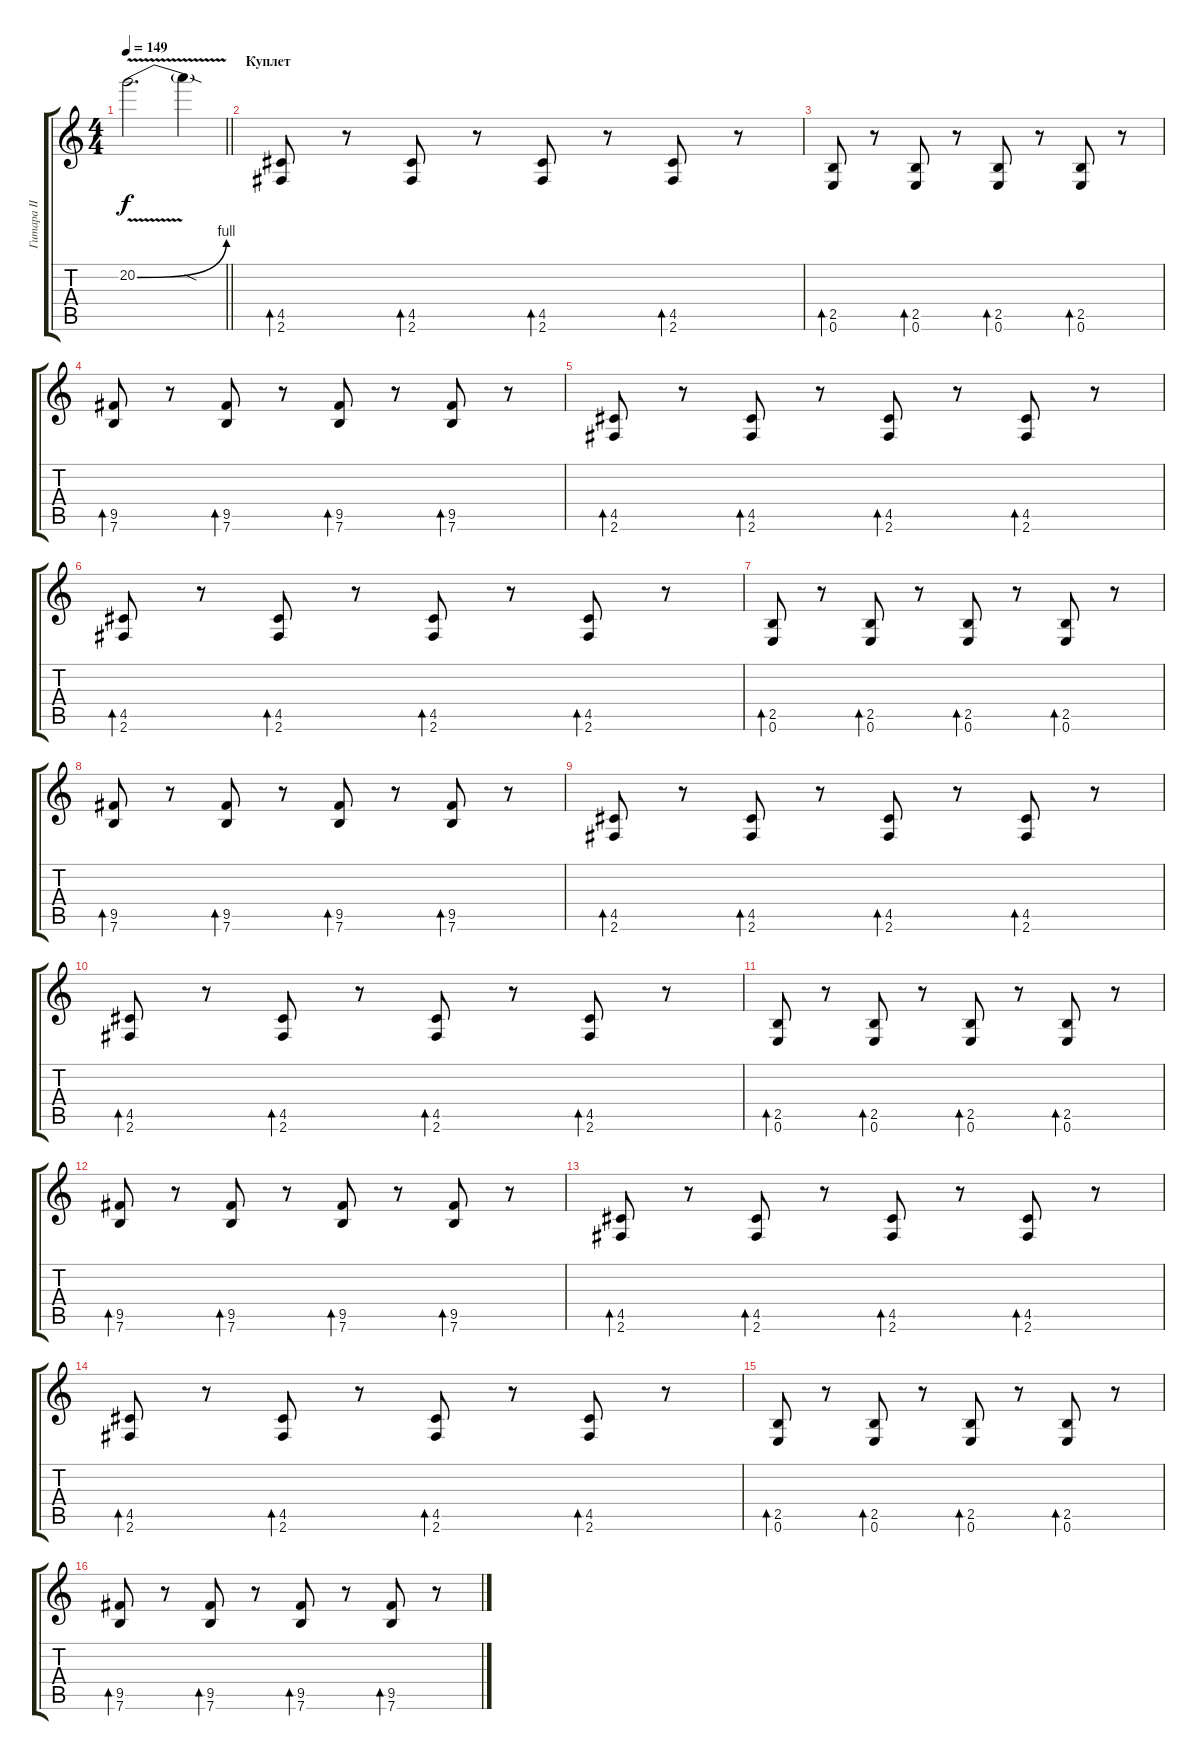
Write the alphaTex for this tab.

\track ("Гитара II" "Гитара II") {instrument electricguitarclean}
\staff {score tabs}
\tuning (E4 B3 G3 D3 A2 E2) {hide}
\ts (4 4)
\tempo 149
\clef g2
\barLineRight lightlight
\ks c
20.2{be (bend 0 0 60 4) v}.2{d dy f} 20.2{sod t}.4 |
\section ("" "Куплет")
(4.5 2.6).8{bd 60} r.8 (4.5 2.6).8{bd 60} r.8 (4.5 2.6).8{bd 60} r.8 (4.5 2.6).8{bd 60} r.8 |
(2.5 0.6).8{bd 60} r.8 (2.5 0.6).8{bd 60} r.8 (2.5 0.6).8{bd 60} r.8 (2.5 0.6).8{bd 60} r.8 |
(9.5 7.6).8{bd 60} r.8 (9.5 7.6).8{bd 60} r.8 (9.5 7.6).8{bd 60} r.8 (9.5 7.6).8{bd 60} r.8 |
(4.5 2.6).8{bd 60} r.8 (4.5 2.6).8{bd 60} r.8 (4.5 2.6).8{bd 60} r.8 (4.5 2.6).8{bd 60} r.8 |
(4.5 2.6).8{bd 60} r.8 (4.5 2.6).8{bd 60} r.8 (4.5 2.6).8{bd 60} r.8 (4.5 2.6).8{bd 60} r.8 |
(2.5 0.6).8{bd 60} r.8 (2.5 0.6).8{bd 60} r.8 (2.5 0.6).8{bd 60} r.8 (2.5 0.6).8{bd 60} r.8 |
(9.5 7.6).8{bd 60} r.8 (9.5 7.6).8{bd 60} r.8 (9.5 7.6).8{bd 60} r.8 (9.5 7.6).8{bd 60} r.8 |
(4.5 2.6).8{bd 60} r.8 (4.5 2.6).8{bd 60} r.8 (4.5 2.6).8{bd 60} r.8 (4.5 2.6).8{bd 60} r.8 |
(4.5 2.6).8{bd 60} r.8 (4.5 2.6).8{bd 60} r.8 (4.5 2.6).8{bd 60} r.8 (4.5 2.6).8{bd 60} r.8 |
(2.5 0.6).8{bd 60} r.8 (2.5 0.6).8{bd 60} r.8 (2.5 0.6).8{bd 60} r.8 (2.5 0.6).8{bd 60} r.8 |
(9.5 7.6).8{bd 60} r.8 (9.5 7.6).8{bd 60} r.8 (9.5 7.6).8{bd 60} r.8 (9.5 7.6).8{bd 60} r.8 |
(4.5 2.6).8{bd 60} r.8 (4.5 2.6).8{bd 60} r.8 (4.5 2.6).8{bd 60} r.8 (4.5 2.6).8{bd 60} r.8 |
(4.5 2.6).8{bd 60} r.8 (4.5 2.6).8{bd 60} r.8 (4.5 2.6).8{bd 60} r.8 (4.5 2.6).8{bd 60} r.8 |
(2.5 0.6).8{bd 60} r.8 (2.5 0.6).8{bd 60} r.8 (2.5 0.6).8{bd 60} r.8 (2.5 0.6).8{bd 60} r.8 |
(9.5 7.6).8{bd 60} r.8 (9.5 7.6).8{bd 60} r.8 (9.5 7.6).8{bd 60} r.8 (9.5 7.6).8{bd 60} r.8
